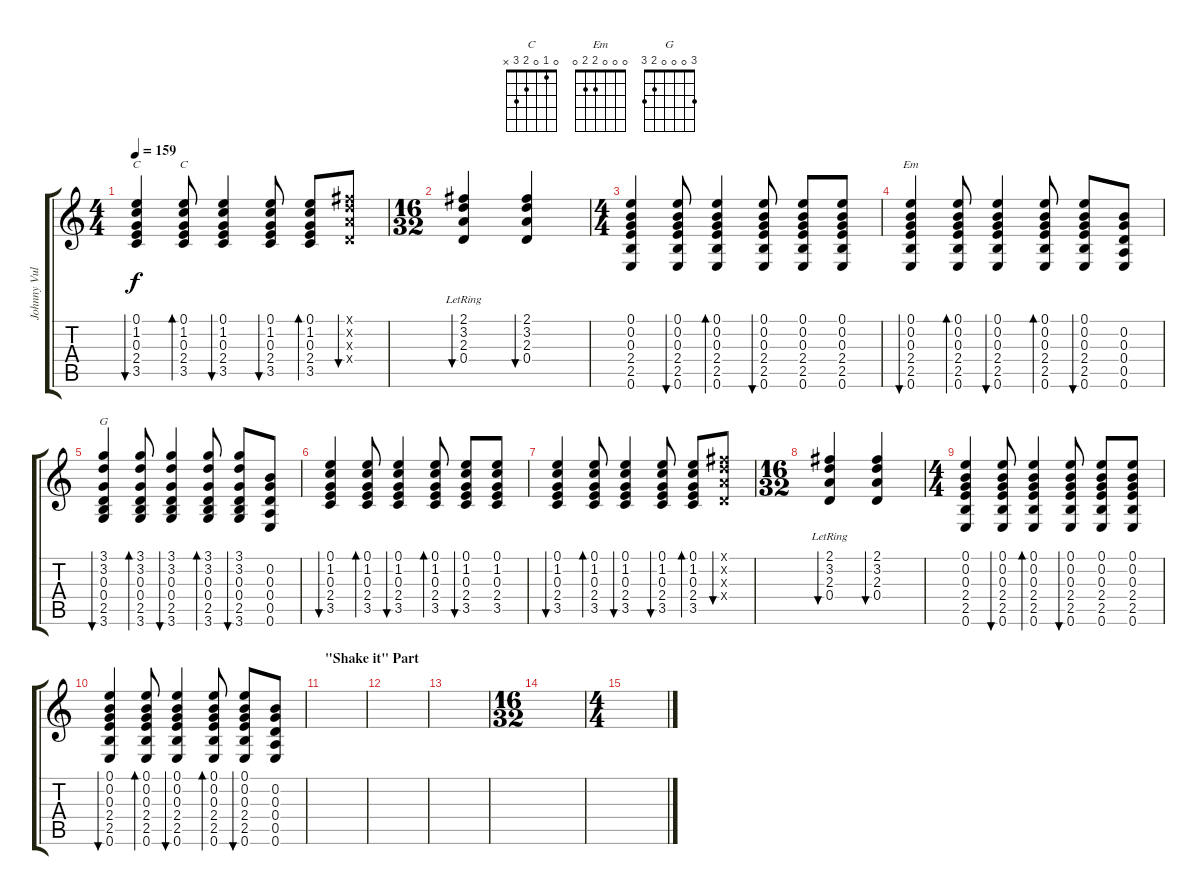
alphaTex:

\track ("Johnny Vulture (Steel Guitar)" "Johnny Vul") {instrument acousticguitarsteel}
\staff {score tabs}
\tuning (E4 B3 G3 D3 A2 E2) {hide}
\chord ("C" x 1 0 2 3 x)
\chord ("C" 0 1 0 2 3 x)
\chord ("Em" 0 0 0 2 2 0)
\chord ("G" 3 0 0 0 2 3)
\ts (4 4)
\tempo 159
\clef g2
\ks c
(0.1 1.2 0.3 2.4 3.5).4{bu 30 ch "C" dy f} (0.1 1.2 0.3 2.4 3.5).8{bd 30 ch "C"} (0.1 1.2 0.3 2.4 3.5).4{bu 30} (0.1 1.2 0.3 2.4 3.5).8{bu 30} (0.1 1.2 0.3 2.4 3.5).8{bd 30} (2.1{x} 3.2{x} 2.3{x} 0.4{x}).8{bu 60} |
\ts (16 32)
(2.1 3.2{lr} 2.3{lr} 0.4{lr}).4{bu 30} (2.1 3.2 2.3 0.4).4{bu 30} |
\ts (4 4)
(0.1 0.2 0.3 2.4 2.5 0.6).4 (0.1 0.2 0.3 2.4 2.5 0.6).8{bu 30} (0.1 0.2 0.3 2.4 2.5 0.6).4{bd 30} (0.1 0.2 0.3 2.4 2.5 0.6).8{bu 30} (0.1 0.2 0.3 2.4 2.5 0.6).8 (0.1 0.2 0.3 2.4 2.5 0.6).8 |
(0.1 0.2 0.3 2.4 2.5 0.6).4{bu 30 ch "Em"} (0.1 0.2 0.3 2.4 2.5 0.6).8{bd 30} (0.1 0.2 0.3 2.4 2.5 0.6).4{bu 30} (0.1 0.2 0.3 2.4 2.5 0.6).8{bd 30} (0.1 0.2 0.3 2.4 2.5 0.6).8{bu 30} (0.2 0.3 0.4 0.5 0.6).8 |
(3.1 3.2 0.3 0.4 2.5 3.6).4{bu 60 ch "G"} (3.1 3.2 0.3 0.4 2.5 3.6).8{bd 30} (3.1 3.2 0.3 0.4 2.5 3.6).4{bu 30} (3.1 3.2 0.3 0.4 2.5 3.6).8{bd 30} (3.1 3.2 0.3 0.4 2.5 3.6).8{bu 30} (0.2 0.3 0.4 0.5 0.6).8 |
(0.1 1.2 0.3 2.4 3.5).4{bu 30} (0.1 1.2 0.3 2.4 3.5).8{bd 30} (0.1 1.2 0.3 2.4 3.5).4{bu 30} (0.1 1.2 0.3 2.4 3.5).8{bd 30} (0.1 1.2 0.3 2.4 3.5).8{bu 30} (0.1 1.2 0.3 2.4 3.5).8 |
(0.1 1.2 0.3 2.4 3.5).4{bu 30} (0.1 1.2 0.3 2.4 3.5).8{bd 30} (0.1 1.2 0.3 2.4 3.5).4{bu 30} (0.1 1.2 0.3 2.4 3.5).8{bu 30} (0.1 1.2 0.3 2.4 3.5).8{bd 30} (2.1{x} 3.2{x} 2.3{x} 0.4{x}).8{bu 60} |
\ts (16 32)
(2.1 3.2{lr} 2.3{lr} 0.4{lr}).4{bu 30} (2.1 3.2 2.3 0.4).4{bu 30} |
\ts (4 4)
(0.1 0.2 0.3 2.4 2.5 0.6).4 (0.1 0.2 0.3 2.4 2.5 0.6).8{bu 30} (0.1 0.2 0.3 2.4 2.5 0.6).4{bd 30} (0.1 0.2 0.3 2.4 2.5 0.6).8{bu 30} (0.1 0.2 0.3 2.4 2.5 0.6).8 (0.1 0.2 0.3 2.4 2.5 0.6).8 |
(0.1 0.2 0.3 2.4 2.5 0.6).4{bu 30} (0.1 0.2 0.3 2.4 2.5 0.6).8{bd 30} (0.1 0.2 0.3 2.4 2.5 0.6).4{bu 30} (0.1 0.2 0.3 2.4 2.5 0.6).8{bd 30} (0.1 0.2 0.3 2.4 2.5 0.6).8{bu 30} (0.2 0.3 0.4 0.5 0.6).8 |
\section ("" "\"Shake it\" Part")
|
|
|
\ts (16 32)
|
\ts (4 4)
